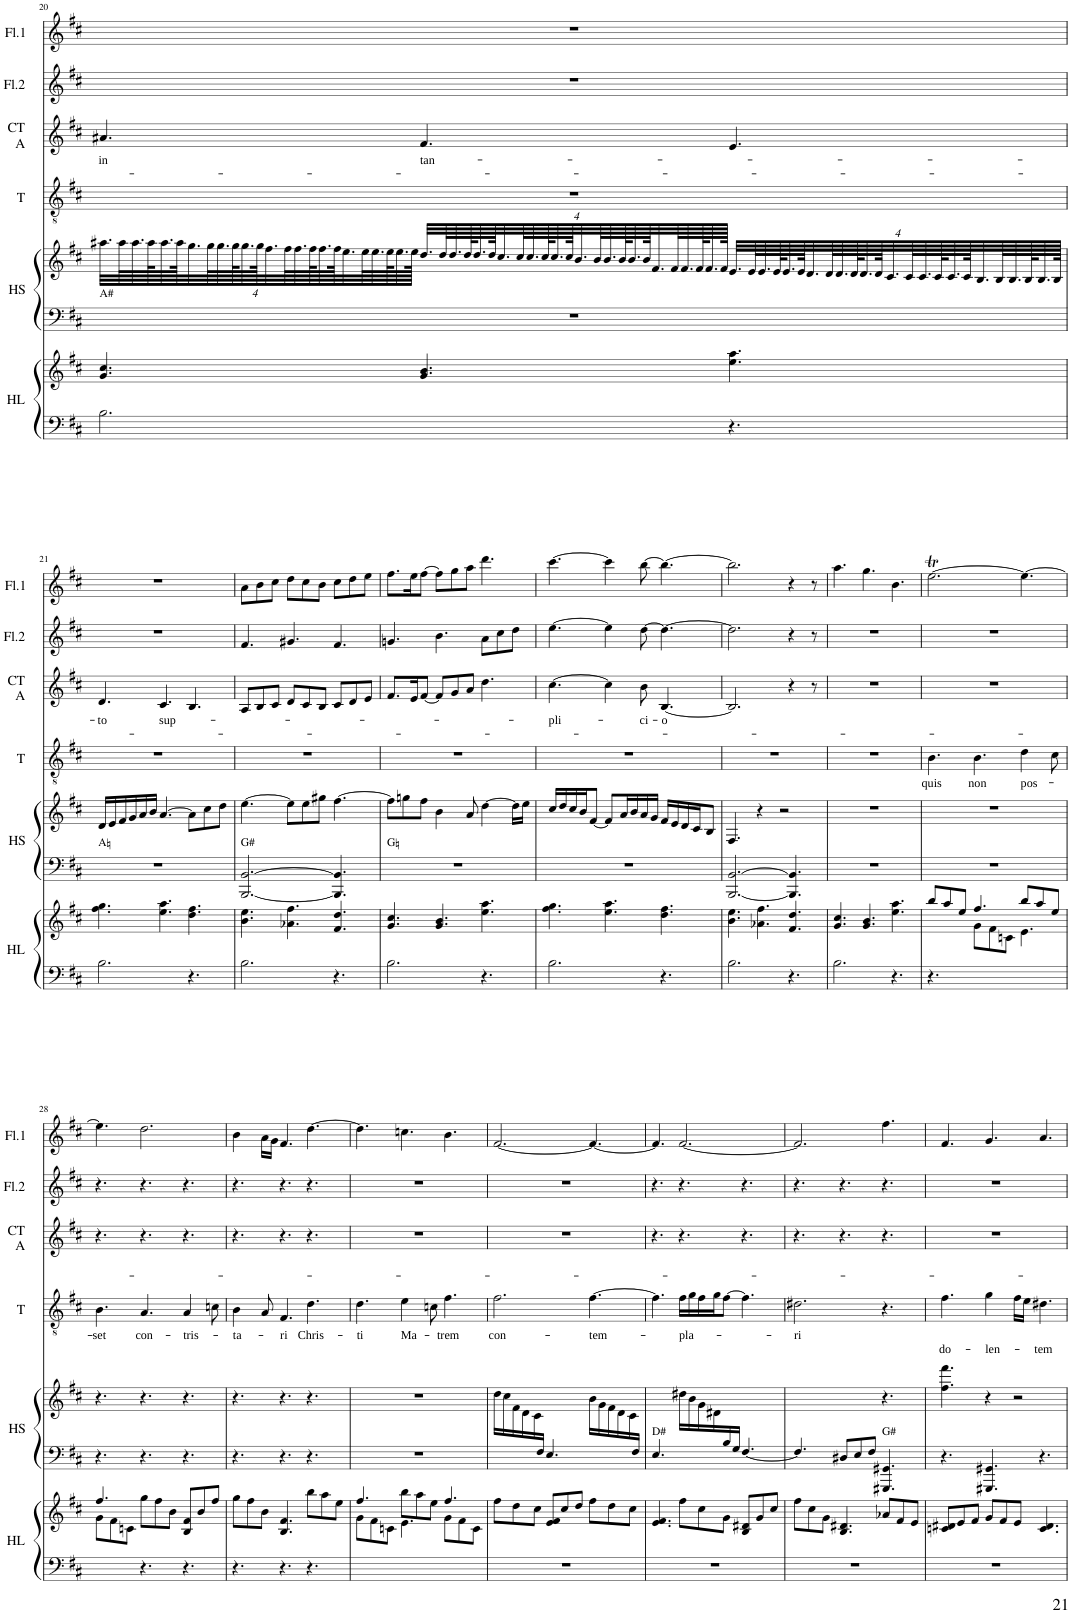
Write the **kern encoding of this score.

**kern	**kern	**kern	**kern	**kern	**text	**text	**kern	**text	**kern	**kern
*part6	*part6	*part5	*part5	*part4	*part4	*part4	*part3	*part3	*part2	*part1
*staff8	*staff7	*staff6	*staff5	*staff4	*staff4	*staff4	*staff3	*staff3	*staff2	*staff1
*I"Harpe à leviers	*	*I"Harpe  SOLO	*	*I"Ténor	*	*	*I"Contre- Ténor / Alto	*	*I"Flûte 2	*I"Flûte 1
*I'HL	*	*I'HS	*	*I'T	*	*	*I'CT A	*	*I'Fl.2	*I'Fl.1
!!LO:PB:g=z
*clefF4	*clefG2	*clefF4	*clefG2	*clefGv2	*	*	*clefG2	*	*clefG2	*clefG2
*k[f#c#]	*k[f#c#]	*k[f#c#]	*k[f#c#]	*k[f#c#]	*	*	*k[f#c#]	*	*k[f#c#]	*k[f#c#]
*M9/8	*M9/8	*M9/8	*M9/8	*M9/8	*	*	*M9/8	*	*M9/8	*M9/8
*	*	*	*Xbrackettup	*	*	*	*	*	*	*
=20	=20	=20	=20	=20	=20	=20	=20	=20	=20	=20
!	!	!LO:TX:a:t=A#	!	!	!	!	!	!	!	!
!	!	!	!	!	!	!	!	!LO:LY:b	!	!
2.B\	4.g/ 4.cc#/	8%9r	128%3.aa#X\LLL	8%9r	.	.	4.a#X/	in	8%9r	8%9r
.	.	.	256%3aa#\L	.	.	.	.	.	.	.
.	.	.	256%3.aa#\	.	.	.	.	.	.	.
.	.	.	512%3aa#\K	.	.	.	.	.	.	.
.	.	.	256%3.aa#\	.	.	.	.	.	.	.
.	.	.	512%3aa#\JK	.	.	.	.	.	.	.
.	.	.	128%3.gg\	.	.	.	.	.	.	.
.	.	.	256%3gg\L	.	.	.	.	.	.	.
.	.	.	256%3.gg\	.	.	.	.	.	.	.
.	.	.	512%3gg\K	.	.	.	.	.	.	.
.	.	.	256%3.gg\	.	.	.	.	.	.	.
.	.	.	512%3gg\JK	.	.	.	.	.	.	.
.	.	.	128%3.ff#\	.	.	.	.	.	.	.
.	.	.	256%3ff#\L	.	.	.	.	.	.	.
.	.	.	256%3.ff#\	.	.	.	.	.	.	.
.	.	.	512%3ff#\K	.	.	.	.	.	.	.
.	.	.	256%3.ff#\	.	.	.	.	.	.	.
.	.	.	512%3ff#\JK	.	.	.	.	.	.	.
.	.	.	128%3.ee\	.	.	.	.	.	.	.
.	.	.	256%3ee\L	.	.	.	.	.	.	.
.	.	.	256%3.ee\	.	.	.	.	.	.	.
.	.	.	512%3ee\K	.	.	.	.	.	.	.
.	.	.	256%3.ee\	.	.	.	.	.	.	.
.	.	.	512%3ee\JJJJk	.	.	.	.	.	.	.
!	!	!	!	!	!	!	!	!LO:LY:b	!	!
.	4.g/ 4.b/	.	128%3.dd/LLL	.	.	.	4.f#/	tan-	.	.
.	.	.	256%3dd/L	.	.	.	.	.	.	.
.	.	.	256%3.dd/	.	.	.	.	.	.	.
.	.	.	512%3dd/K	.	.	.	.	.	.	.
.	.	.	256%3.dd/	.	.	.	.	.	.	.
.	.	.	512%3dd/JK	.	.	.	.	.	.	.
.	.	.	128%3.cc#/	.	.	.	.	.	.	.
.	.	.	256%3cc#/L	.	.	.	.	.	.	.
.	.	.	256%3.cc#/	.	.	.	.	.	.	.
.	.	.	512%3cc#/K	.	.	.	.	.	.	.
.	.	.	256%3.cc#/	.	.	.	.	.	.	.
.	.	.	512%3cc#/JK	.	.	.	.	.	.	.
.	.	.	128%3.b/	.	.	.	.	.	.	.
.	.	.	256%3b/L	.	.	.	.	.	.	.
.	.	.	256%3.b/	.	.	.	.	.	.	.
.	.	.	512%3b/K	.	.	.	.	.	.	.
.	.	.	256%3.b/	.	.	.	.	.	.	.
.	.	.	512%3b/JK	.	.	.	.	.	.	.
.	.	.	128%3.f#/	.	.	.	.	.	.	.
.	.	.	256%3f#/L	.	.	.	.	.	.	.
.	.	.	256%3.f#/	.	.	.	.	.	.	.
.	.	.	512%3f#/K	.	.	.	.	.	.	.
.	.	.	256%3.f#/	.	.	.	.	.	.	.
.	.	.	512%3f#/JJJJk	.	.	.	.	.	.	.
4.r	4.ee\ 4.aa\	.	128%3.e/LLL	.	.	.	4.e/	.	.	.
.	.	.	256%3e/L	.	.	.	.	.	.	.
.	.	.	256%3.e/	.	.	.	.	.	.	.
.	.	.	512%3e/K	.	.	.	.	.	.	.
.	.	.	256%3.e/	.	.	.	.	.	.	.
.	.	.	512%3e/JK	.	.	.	.	.	.	.
.	.	.	128%3.d/	.	.	.	.	.	.	.
.	.	.	256%3d/L	.	.	.	.	.	.	.
.	.	.	256%3.d/	.	.	.	.	.	.	.
.	.	.	512%3d/K	.	.	.	.	.	.	.
.	.	.	256%3.d/	.	.	.	.	.	.	.
.	.	.	512%3d/JK	.	.	.	.	.	.	.
.	.	.	128%3.c#/	.	.	.	.	.	.	.
.	.	.	256%3c#/L	.	.	.	.	.	.	.
.	.	.	256%3.c#/	.	.	.	.	.	.	.
.	.	.	512%3c#/K	.	.	.	.	.	.	.
.	.	.	256%3.c#/	.	.	.	.	.	.	.
.	.	.	512%3c#/JK	.	.	.	.	.	.	.
.	.	.	128%3.B/	.	.	.	.	.	.	.
.	.	.	256%3B/L	.	.	.	.	.	.	.
.	.	.	256%3.B/	.	.	.	.	.	.	.
.	.	.	512%3B/K	.	.	.	.	.	.	.
.	.	.	256%3.B/	.	.	.	.	.	.	.
.	.	.	512%3B/JJJJk	.	.	.	.	.	.	.
!!LO:LB:g=z
=21	=21	=21	=21	=21	=21	=21	=21	=21	=21	=21
!	!	!LO:TX:a:t=A♮	!	!	!	!	!	!	!	!
!	!	!	!	!	!	!	!	!LO:LY:b	!	!
2.B\	4.ff#\ 4.gg\	8%9r	16d/LL	8%9r	.	.	4.d/	-to	8%9r	8%9r
.	.	.	16e/	.	.	.	.	.	.	.
.	.	.	16f#/	.	.	.	.	.	.	.
.	.	.	16g/	.	.	.	.	.	.	.
.	.	.	16a/	.	.	.	.	.	.	.
.	.	.	16b/JJ	.	.	.	.	.	.	.
!	!	!	!	!	!	!	!	!LO:LY:b	!	!
.	4.ee\ 4.aa\	.	[4.a/	.	.	.	4.c#/	sup-	.	.
4.r	4.dd\ 4.ff#\	.	8a\L]	.	.	.	4.B/	.	.	.
.	.	.	8cc#\	.	.	.	.	.	.	.
.	.	.	8dd\J	.	.	.	.	.	.	.
=22	=22	=22	=22	=22	=22	=22	=22	=22	=22	=22
!	!	!LO:TX:a:t=G#	!	!	!	!	!	!	!	!
2.B\	4.b\ 4.ee\	[2.BBB/ [2.BB/	[4.ee\	8%9r	.	.	8A/L	.	4.f#/	8a\L
.	.	.	.	.	.	.	8B/	.	.	8b\
.	.	.	.	.	.	.	8c#/J	.	.	8cc#\J
.	4.a-X\ 4.ff#\	.	8ee\L]	.	.	.	8d/L	.	4.g#X/	8dd\L
.	.	.	8ee\	.	.	.	8c#/	.	.	8cc#\
.	.	.	8gg#X\J	.	.	.	8B/J	.	.	8b\J
4.r	4.f#/ 4.dd/	4.BBB/] 4.BB/]	[4.ff#\	.	.	.	8c#/L	.	4.f#/	8cc#\L
.	.	.	.	.	.	.	8d/	.	.	8dd\
.	.	.	.	.	.	.	8e/J	.	.	8ee\J
=23	=23	=23	=23	=23	=23	=23	=23	=23	=23	=23
!	!	!LO:TX:a:t=G♮	!	!	!	!	!	!	!	!
2.B\	4.g/ 4.cc#/	8%9r	8ff#\L]	8%9r	.	.	8.f#/L	.	4.gn/	8.ff#\L
.	.	.	8ggn\	.	.	.	.	.	.	.
.	.	.	.	.	.	.	16e/K	.	.	16ee\K
.	.	.	8ff#\J	.	.	.	[8f#/J	.	.	[8ff#\J
.	4.g/ 4.b/	.	4b\	.	.	.	8f#/L]	.	4.b\	8ff#\L]
.	.	.	.	.	.	.	8g/	.	.	8gg\
.	.	.	8a/	.	.	.	8a/J	.	.	8aa\J
4.r	4.ee\ 4.aa\	.	[4dd\	.	.	.	4.dd\	.	8a\L	4.ddd\
.	.	.	.	.	.	.	.	.	8cc#\	.
.	.	.	16dd\LL]	.	.	.	.	.	8dd\J	.
.	.	.	16ee\JJ	.	.	.	.	.	.	.
=24	=24	=24	=24	=24	=24	=24	=24	=24	=24	=24
!	!	!	!	!	!	!	!	!LO:LY:b	!	!
2.B\	4.ff#\ 4.gg\	8%9r	16cc#/LL	8%9r	.	.	[4.cc#\	pli-	[4.ee\	[4.ccc#\
.	.	.	16dd/	.	.	.	.	.	.	.
.	.	.	16cc#/	.	.	.	.	.	.	.
.	.	.	16b/J	.	.	.	.	.	.	.
.	.	.	[8f#/J	.	.	.	.	.	.	.
.	4.ee\ 4.aa\	.	8f#/L]	.	.	.	4cc#\]	.	4ee\]	4ccc#\]
.	.	.	16a/L	.	.	.	.	.	.	.
.	.	.	16b/	.	.	.	.	.	.	.
!	!	!	!	!	!	!	!	!LO:LY:b	!	!
.	.	.	16a/	.	.	.	8b\	-ci-	[8dd\	[8bb\
.	.	.	16g/JJ	.	.	.	.	.	.	.
!	!	!	!	!	!	!	!	!LO:LY:b	!	!
4.r	4.dd\ 4.ff#\	.	16f#/LL	.	.	.	[4.B/	-o	4.dd\_	4.bb\_
.	.	.	16e/	.	.	.	.	.	.	.
.	.	.	16d/	.	.	.	.	.	.	.
.	.	.	16c#/J	.	.	.	.	.	.	.
.	.	.	8B/J	.	.	.	.	.	.	.
=25	=25	=25	=25	=25	=25	=25	=25	=25	=25	=25
2.B\	4.b\ 4.ee\	[2.BBB/ [2.BB/	4.F#/	8%9r	.	.	2.B/]	.	2.dd\]	2.bb\]
.	4.a-X\ 4.ff#\	.	4r	.	.	.	.	.	.	.
.	.	.	2r	.	.	.	.	.	.	.
4.r	4.f#/ 4.dd/	4.BBB/] 4.BB/]	.	.	.	.	4r	.	4r	4r
.	.	.	.	.	.	.	8r	.	8r	8r
=26	=26	=26	=26	=26	=26	=26	=26	=26	=26	=26
2.B\	4.g/ 4.cc#/	8%9r	8%9r	8%9r	.	.	8%9r	.	8%9r	4.aa\
.	4.g/ 4.b/	.	.	.	.	.	.	.	.	4.gg\
4.r	4.ee\ 4.aa\	.	.	.	.	.	.	.	.	4.b\
=27	=27	=27	=27	=27	=27	=27	=27	=27	=27	=27
*	*^	*	*	*	*	*	*	*	*	*
!	!	!	!	!	!	!LO:LY:b	!	!	!	!	!
4.r	8bb/L	4.ryy	8%9r	8%9r	4.B\	quis	.	8%9r	.	8%9r	[2.eeT\
.	8aa/	.	.	.	.	.	.	.	.	.	.
.	8ee/J	.	.	.	.	.	.	.	.	.	.
!	!	!	!	!	!	!LO:LY:b	!	!	!	!	!
2.ryy	4.ff#/	8g\L	.	.	4.B\	non	.	.	.	.	.
.	.	8f#\	.	.	.	.	.	.	.	.	.
.	.	8cn\J	.	.	.	.	.	.	.	.	.
!	!	!	!	!	!	!LO:LY:b	!	!	!	!	!
.	8bb/L	4.e\	.	.	4d\	pos-	.	.	.	.	4.ee\_
.	8aa/	.	.	.	.	.	.	.	.	.	.
.	8ee/J	.	.	.	8c#\	.	.	.	.	.	.
!!LO:LB:g=z
=28	=28	=28	=28	=28	=28	=28	=28	=28	=28	=28	=28
!	!	!	!	!	!	!LO:LY:b	!	!	!	!	!
4.ryy	4.ff#/	8g\L	4.r	4.r	4.B\	-set	.	4.r	.	4.r	4.ee\]
.	.	8f#\	.	.	.	.	.	.	.	.	.
.	.	8cn\J	.	.	.	.	.	.	.	.	.
!	!	!	!	!	!	!LO:LY:b	!	!	!	!	!
4.r	8gg\L	2.ryy	4.r	4.r	4.A/	con-	.	4.r	.	4.r	2.dd\
.	8ff#\	.	.	.	.	.	.	.	.	.	.
.	8b\J	.	.	.	.	.	.	.	.	.	.
!	!	!	!	!	!	!LO:LY:b	!	!	!	!	!
4.r	8B/ 8f#/L	.	4.r	4.r	4A/	-tris-	.	4.r	.	4.r	.
.	8b/	.	.	.	.	.	.	.	.	.	.
.	8ff#/J	.	.	.	8cn\	.	.	.	.	.	.
*	*v	*v	*	*	*	*	*	*	*	*	*
=29	=29	=29	=29	=29	=29	=29	=29	=29	=29	=29
!	!	!	!	!	!LO:LY:b	!	!	!	!	!
4.r	8gg\L	4.r	4.r	4B\	-ta-	.	4.r	.	4.r	4b\
.	8ff#\	.	.	.	.	.	.	.	.	.
.	8b\J	.	.	8A/	.	.	.	.	.	16a\LL
.	.	.	.	.	.	.	.	.	.	16g\JJ
!	!	!	!	!	!LO:LY:b	!	!	!	!	!
4.r	4.B/ 4.f#/	4.r	4.r	4.F#/	-ri	.	4.r	.	4.r	4.f#/
!	!	!	!	!	!LO:LY:b	!	!	!	!	!
4.r	8bb\L	4.r	4.r	4.d\	Chris-	.	4.r	.	4.r	[4.dd\
.	8aa\	.	.	.	.	.	.	.	.	.
.	8ee\J	.	.	.	.	.	.	.	.	.
=30	=30	=30	=30	=30	=30	=30	=30	=30	=30	=30
*	*^	*	*	*	*	*	*	*	*	*
!	!	!	!	!	!	!LO:LY:b	!	!	!	!	!
1ryy	4.ff#/	8g\L	8%9r	8%9r	4.d\	-ti	.	8%9r	.	8%9r	4.dd\]
.	.	8f#\	.	.	.	.	.	.	.	.	.
.	.	8cn\J	.	.	.	.	.	.	.	.	.
!	!	!	!	!	!	!LO:LY:b	!	!	!	!	!
.	8bb\L	4.e\	.	.	4e\	Ma-	.	.	.	.	4.ccn\
.	8aa\	.	.	.	.	.	.	.	.	.	.
.	8ee\J	.	.	.	8cn\	.	.	.	.	.	.
!	!	!	!	!	!	!LO:LY:b	!	!	!	!	!
.	4.ff#/	8g\L	.	.	4.f#\	-trem	.	.	.	.	4.b\
.	.	8f#\	.	.	.	.	.	.	.	.	.
8ryy	.	8c\J	.	.	.	.	.	.	.	.	.
=31	=31	=31	=31	=31	=31	=31	=31	=31	=31	=31	=31
*	*	*	*^	*	*	*	*	*	*	*	*
!	!	!	!	!	!	!	!LO:LY:b	!	!	!	!	!
*	*v	*v	*	*	*	*	*	*	*	*	*	*
8%9r	8ff#\L	16ryy	1ryy	16dd\LL	2.f#\	con-	.	8%9r	.	8%9r	[2.f#/
.	.	.	.	16cc#\	.	.	.	.	.	.	.
.	8dd\	.	.	16f#\	.	.	.	.	.	.	.
.	.	.	.	16d\	.	.	.	.	.	.	.
.	8cc#\J	.	.	16c#\	.	.	.	.	.	.	.
.	.	16F#/JJ	.	4..ryy	.	.	.	.	.	.	.
.	8e/ 8f#/L	4.E/	.	.	.	.	.	.	.	.	.
.	8cc#/	.	.	.	.	.	.	.	.	.	.
.	8dd/J	.	.	.	.	.	.	.	.	.	.
!	!	!	!	!	!	!LO:LY:b	!	!	!	!	!
.	8ff#\L	16ryy	.	16b\LL	[4.f#\	-tem-	.	.	.	.	4.f#/_
.	.	.	.	16g\	.	.	.	.	.	.	.
.	8dd\	.	.	16f#\	.	.	.	.	.	.	.
.	.	.	.	16d\	.	.	.	.	.	.	.
.	8cc#\J	.	8ryy	16c#\	.	.	.	.	.	.	.
.	.	16F#/JJ	.	16ryy	.	.	.	.	.	.	.
=32	=32	=32	=32	=32	=32	=32	=32	=32	=32	=32	=32
!	!	!LO:TX:a:t=D#	!	!	!	!	!	!	!	!	!
8%9r	4.e/ 4.f#/	4.E/	4.ryy	4.ryy	4.f#\]	.	.	4.r	.	4.r	4.f#/]
!	!	!	!	!	!	!LO:LY:b	!	!	!	!	!
.	8ff#\L	4ryy	4.ryy	16dd#X\LL	16f#\LL	-pla-	.	4.r	.	4.r	[2.f#/
.	.	.	.	16b\	16g\	.	.	.	.	.	.
.	8cc#\	.	.	16g\	16f#\	.	.	.	.	.	.
.	.	.	.	16d#X\	16g\J	.	.	.	.	.	.
.	8g\J	16B/	.	2ryy	[8f#\J	.	.	.	.	.	.
.	.	16G/JJ	.	.	.	.	.	.	.	.	.
.	8B/ 8d#X/L	[4.F#/	4.ryy	.	4.f#\]	.	.	4.r	.	4.r	.
.	8g/	.	.	.	.	.	.	.	.	.	.
.	8cc#/J	.	.	.	.	.	.	.	.	.	.
=33	=33	=33	=33	=33	=33	=33	=33	=33	=33	=33	=33
!	!	!	!	!	!	!LO:LY:b	!	!	!	!	!
8%9r	8ff#\L	4.F#/]	4.ryy	2.ryy	2.d#X\	-ri	.	4.r	.	4.r	2.f#/]
.	8cc#\	.	.	.	.	.	.	.	.	.	.
.	8g\J	.	.	.	.	.	.	.	.	.	.
.	4.B/ 4.d#X/	8D#X/L	4.ryy	.	.	.	.	4.r	.	4.r	.
.	.	8E/	.	.	.	.	.	.	.	.	.
.	.	8F#/J	.	.	.	.	.	.	.	.	.
!	!	!LO:TX:a:t=G#	!	!	!	!	!	!	!	!	!
.	8a-X/L	4.ryy	4.GGG#X/ 4.GG#X/	4.r	4.r	.	.	4.r	.	4.r	4.ff#\
.	8f#/	.	.	.	.	.	.	.	.	.	.
.	8e/J	.	.	.	.	.	.	.	.	.	.
*	*	*v	*v	*	*	*	*	*	*	*	*
=34	=34	=34	=34	=34	=34	=34	=34	=34	=34	=34
!	!	!	!	!	!	!LO:LY:b	!	!	!	!
8%9r	8cn/ 8d#X/L	4.r	4.ff#\ 4.fff#\	4.f#\	.	do-	8%9r	.	8%9r	4.f#/
.	8e/	.	.	.	.	.	.	.	.	.
.	8f#/J	.	.	.	.	.	.	.	.	.
!	!	!	!	!	!	!LO:LY:b	!	!	!	!
.	8g/L	4.GGG#X/ 4.GG#X/	4r	4g\	.	-len-	.	.	.	4.g/
.	8f#/	.	.	.	.	.	.	.	.	.
.	8e/J	.	2r	16f#\LL	.	.	.	.	.	.
.	.	.	.	16e\JJ	.	.	.	.	.	.
!	!	!	!	!	!	!LO:LY:b	!	!	!	!
.	4.c/ 4.d#/	4.r	.	4.d#X\	.	-tem	.	.	.	4.a/
=	=	=	=	=	=	=	=	=	=	=
*-	*-	*-	*-	*-	*-	*-	*-	*-	*-	*-
